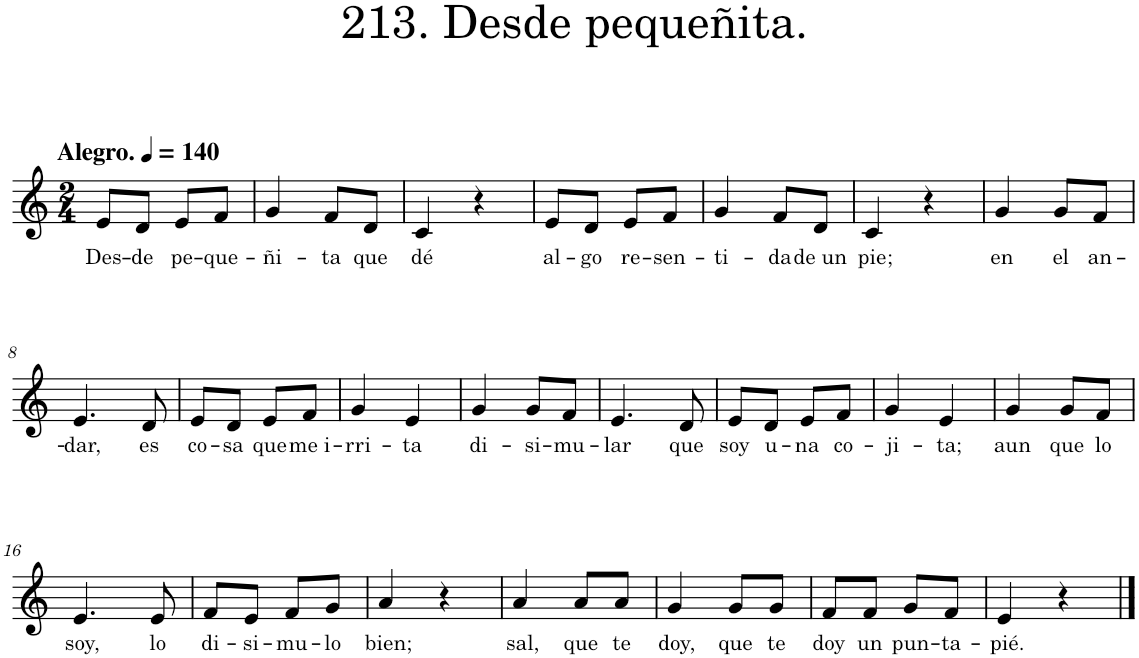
**kern	**text
*part1	*part1
*staff1	*staff1
*I"Piano	*
*I'Pno.	*
*clefG2	*
*k[]	*
*M2/4	*
*MM140	*
=1	=1
!LO:TX:a:B:t=Alegro.	!
!	!LO:LY:b
8e/L	Des-
!	!LO:LY:b
8d/J	-de
!	!LO:LY:b
8e/L	pe-
!	!LO:LY:b
8f/J	-que-
=2	=2
!	!LO:LY:b
4g/	-ñi-
!	!LO:LY:b
8f/L	-ta
!	!LO:LY:b
8d/J	que
=3	=3
!	!LO:LY:b
4c/	dé
4r	.
=4	=4
!	!LO:LY:b
8e/L	al-
!	!LO:LY:b
8d/J	-go
!	!LO:LY:b
8e/L	re-
!	!LO:LY:b
8f/J	-sen-
=5	=5
!	!LO:LY:b
4g/	-ti-
!	!LO:LY:b
8f/L	-da
!	!LO:LY:b
8d/J	de un
=6	=6
!	!LO:LY:b
4c/	pie;
4r	.
=7	=7
!	!LO:LY:b
4g/	en
!	!LO:LY:b
8g/L	el
!	!LO:LY:b
8f/J	an-
!!LO:LB:g=z
=8	=8
!	!LO:LY:b
4.e/	-dar,
!	!LO:LY:b
8d/	es
=9	=9
!	!LO:LY:b
8e/L	co-
!	!LO:LY:b
8d/J	-sa
!	!LO:LY:b
8e/L	que
!	!LO:LY:b
8f/J	me i-
=10	=10
!	!LO:LY:b
4g/	-rri-
!	!LO:LY:b
4e/	-ta
=11	=11
!	!LO:LY:b
4g/	di-
!	!LO:LY:b
8g/L	-si-
!	!LO:LY:b
8f/J	-mu-
=12	=12
!	!LO:LY:b
4.e/	-lar
!	!LO:LY:b
8d/	que
=13	=13
!	!LO:LY:b
8e/L	soy
!	!LO:LY:b
8d/J	u-
!	!LO:LY:b
8e/L	-na
!	!LO:LY:b
8f/J	co-
=14	=14
!	!LO:LY:b
4g/	-ji-
!	!LO:LY:b
4e/	-ta;
=15	=15
!	!LO:LY:b
4g/	aun
!	!LO:LY:b
8g/L	que
!	!LO:LY:b
8f/J	lo
!!LO:LB:g=z
=16	=16
!	!LO:LY:b
4.e/	soy,
!	!LO:LY:b
8e/	lo
=17	=17
!	!LO:LY:b
8f/L	di-
!	!LO:LY:b
8e/J	-si-
!	!LO:LY:b
8f/L	-mu-
!	!LO:LY:b
8g/J	-lo
=18	=18
!	!LO:LY:b
4a/	bien;
4r	.
=19	=19
!	!LO:LY:b
4a/	sal,
!	!LO:LY:b
8a/L	que
!	!LO:LY:b
8a/J	te
=20	=20
!	!LO:LY:b
4g/	doy,
!	!LO:LY:b
8g/L	que
!	!LO:LY:b
8g/J	te
=21	=21
!	!LO:LY:b
8f/L	doy
!	!LO:LY:b
8f/J	un
!	!LO:LY:b
8g/L	pun-
!	!LO:LY:b
8f/J	-ta-
=22	=22
!	!LO:LY:b
4e/	-pié.
4r	.
==	==
*-	*-
